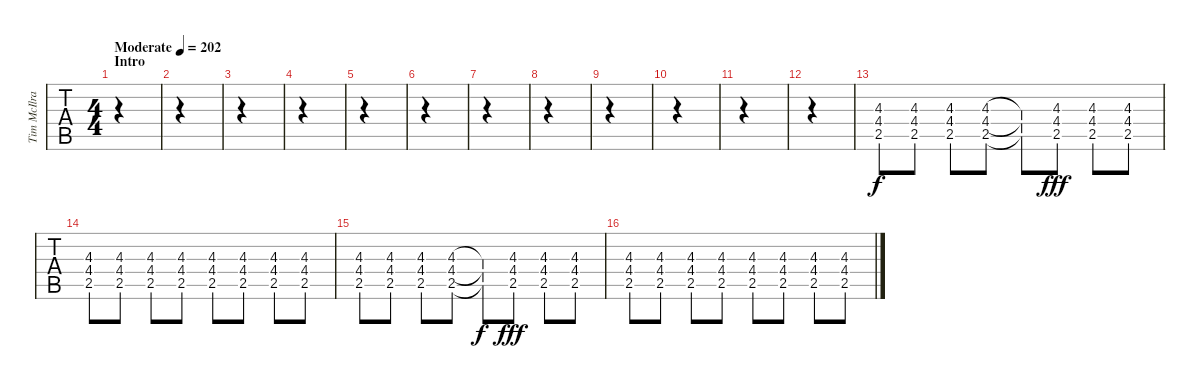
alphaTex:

\track ("Tim McIlrath - Guitar One" "Tim McIlra") {instrument distortionguitar}
\staff {tabs}
\tuning (E4 B3 G3 D3 A2 E2) {hide}
\ts (4 4)
\section ("" "Intro")
\tempo (202 "Moderate")
\clef g2
\ks c
|
|
|
|
|
|
|
|
|
|
|
|
(4.3 4.4 2.5).8{balance 4} (4.3 4.4 2.5).8 (4.3 4.4 2.5).8 (4.3 4.4 2.5).8 (4.3{t} 4.4{t} 2.5{t}).8{dy f} (4.3 4.4 2.5).8{dy fff} (4.3 4.4 2.5).8 (4.3 4.4 2.5).8 |
(4.3 4.4 2.5).8 (4.3 4.4 2.5).8 (4.3 4.4 2.5).8 (4.3 4.4 2.5).8 (4.3 4.4 2.5).8 (4.3 4.4 2.5).8 (4.3 4.4 2.5).8 (4.3 4.4 2.5).8 |
(4.3 4.4 2.5).8 (4.3 4.4 2.5).8 (4.3 4.4 2.5).8 (4.3 4.4 2.5).8 (4.3{t} 4.4{t} 2.5{t}).8{dy f} (4.3 4.4 2.5).8{dy fff} (4.3 4.4 2.5).8 (4.3 4.4 2.5).8 |
(4.3 4.4 2.5).8 (4.3 4.4 2.5).8 (4.3 4.4 2.5).8 (4.3 4.4 2.5).8 (4.3 4.4 2.5).8 (4.3 4.4 2.5).8 (4.3 4.4 2.5).8 (4.3 4.4 2.5).8
